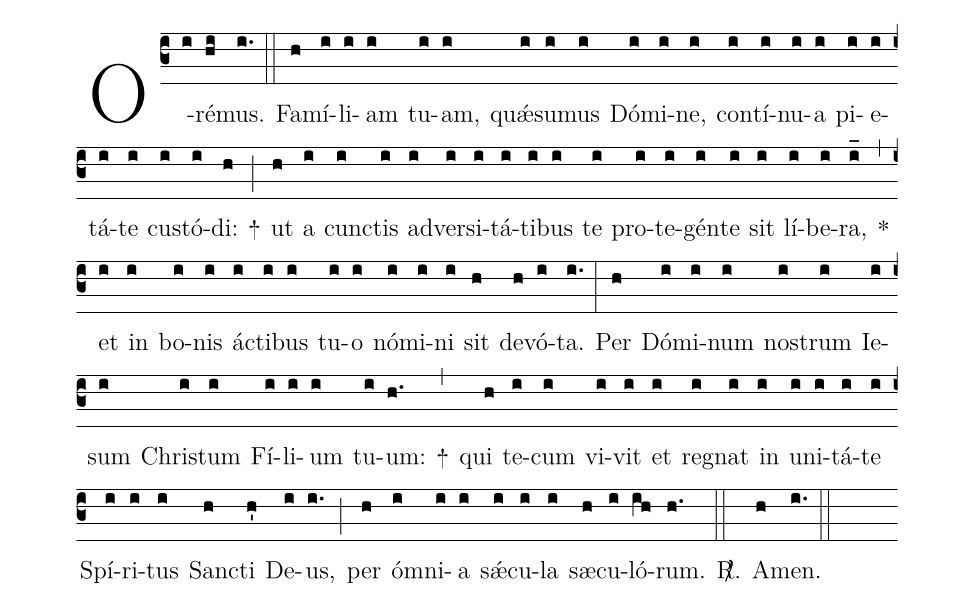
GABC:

%%
(c3)
O(i)ré(hi)mus.(i.) (::)

Fa(h)mí(i)li(i)am(i) tu(i)am,(i) quǽ(i)su(i)mus(i) Dó(i)mi(i)ne,(i) con(i)tí(i)nu(i)a(i) pi(i)e(i)tá(i)te(i) cus(i)tó(i)di:(h) +(;)
ut(h) a(i) cunc(i)tis(i) ad(i)ver(i)si(i)tá(i)ti(i)bus(i) te(i) pro(i)te(i)gén(i)te(i) sit(i) lí(i)be(i)ra,(i_) *(,)
et(i) in(i) bo(i)nis(i) ác(i)ti(i)bus(i) tu(i)o(i) nó(i)mi(i)ni(i) sit(h) de(h)vó(i)ta.(i.) (:)

Per(h) Dó(i)mi(i)num(i) nos(i)trum(i) Ie(i)sum(i) Chris(i)tum(i) Fí(i)li(i)um(i) tu(i)um:(h.) +(,)
qui(h) te(i)cum(i) vi(i)vit(i) et(i) reg(i)nat(i) in(i) u(i)ni(i)tá(i)te(i) Spí(i)ri(i)tus(i) San(h)cti(h') De(i)us,(i.) (;)
per(h) óm(i)ni(i)a(i) sǽ(i)cu(i)la(i) sæ(h)cu(i)ló(ih)rum.(h.) <sp>R/</sp>.(::)
A(h)men.(i.) (::)
